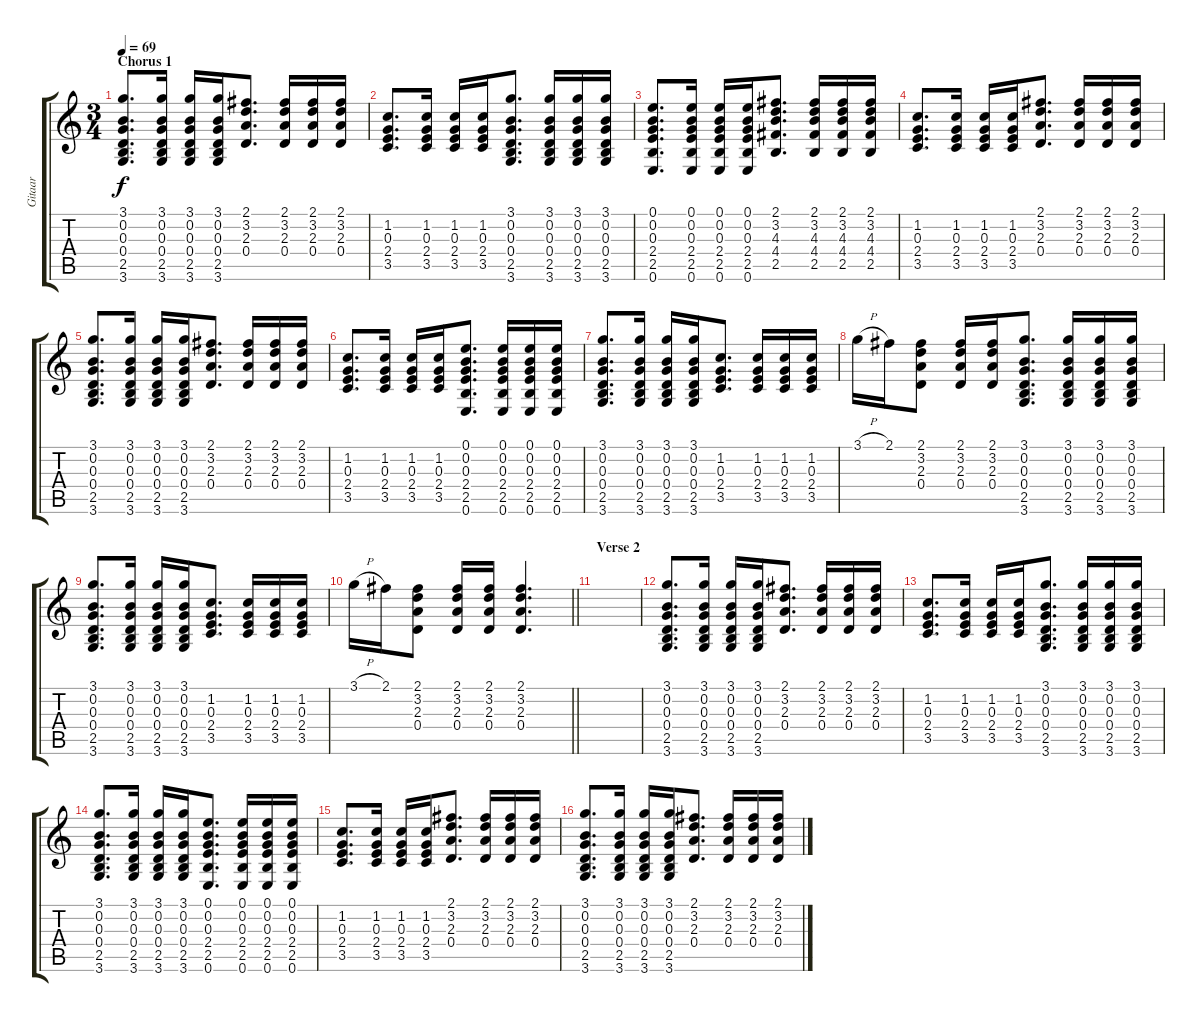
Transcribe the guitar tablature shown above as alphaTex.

\track ("Gitaar" "Gitaar") {instrument acousticguitarsteel}
\staff {score tabs}
\tuning (E4 B3 G3 D3 A2 E2) {hide}
\ts (3 4)
\section ("" "Chorus 1")
\tempo 69
\clef g2
\ks c
(3.1 0.2 0.3 0.4 2.5 3.6).8{d dy f} (3.1 0.2 0.3 0.4 2.5 3.6).16 (3.1 0.2 0.3 0.4 2.5 3.6).16 (3.1 0.2 0.3 0.4 2.5 3.6).16 (2.1 3.2 2.3 0.4).8{d} (2.1 3.2 2.3 0.4).16 (2.1 3.2 2.3 0.4).16 (2.1 3.2 2.3 0.4).16 |
(1.2 0.3 2.4 3.5).8{d} (1.2 0.3 2.4 3.5).16 (1.2 0.3 2.4 3.5).16 (1.2 0.3 2.4 3.5).16 (3.1 0.2 0.3 0.4 2.5 3.6).8{d} (3.1 0.2 0.3 0.4 2.5 3.6).16 (3.1 0.2 0.3 0.4 2.5 3.6).16 (3.1 0.2 0.3 0.4 2.5 3.6).16 |
(0.1 0.2 0.3 2.4 2.5 0.6).8{d} (0.1 0.2 0.3 2.4 2.5 0.6).16 (0.1 0.2 0.3 2.4 2.5 0.6).16 (0.1 0.2 0.3 2.4 2.5 0.6).16 (2.1 3.2 4.3 4.4 2.5).8{d} (2.1 3.2 4.3 4.4 2.5).16 (2.1 3.2 4.3 4.4 2.5).16 (2.1 3.2 4.3 4.4 2.5).16 |
(1.2 0.3 2.4 3.5).8{d} (1.2 0.3 2.4 3.5).16 (1.2 0.3 2.4 3.5).16 (1.2 0.3 2.4 3.5).16 (2.1 3.2 2.3 0.4).8{d} (2.1 3.2 2.3 0.4).16 (2.1 3.2 2.3 0.4).16 (2.1 3.2 2.3 0.4).16 |
(3.1 0.2 0.3 0.4 2.5 3.6).8{d} (3.1 0.2 0.3 0.4 2.5 3.6).16 (3.1 0.2 0.3 0.4 2.5 3.6).16 (3.1 0.2 0.3 0.4 2.5 3.6).16 (2.1 3.2 2.3 0.4).8{d} (2.1 3.2 2.3 0.4).16 (2.1 3.2 2.3 0.4).16 (2.1 3.2 2.3 0.4).16 |
(1.2 0.3 2.4 3.5).8{d} (1.2 0.3 2.4 3.5).16 (1.2 0.3 2.4 3.5).16 (1.2 0.3 2.4 3.5).16 (0.1 0.2 0.3 2.4 2.5 0.6).8{d} (0.1 0.2 0.3 2.4 2.5 0.6).16 (0.1 0.2 0.3 2.4 2.5 0.6).16 (0.1 0.2 0.3 2.4 2.5 0.6).16 |
(3.1 0.2 0.3 0.4 2.5 3.6).8{d} (3.1 0.2 0.3 0.4 2.5 3.6).16 (3.1 0.2 0.3 0.4 2.5 3.6).16 (3.1 0.2 0.3 0.4 2.5 3.6).16 (1.2 0.3 2.4 3.5).8{d} (1.2 0.3 2.4 3.5).16 (1.2 0.3 2.4 3.5).16 (1.2 0.3 2.4 3.5).16 |
3.1{h}.16 2.1.16 (2.1 3.2 2.3 0.4).8 (2.1 3.2 2.3 0.4).16 (2.1 3.2 2.3 0.4).16 (3.1 0.2 0.3 0.4 2.5 3.6).8{d} (3.1 0.2 0.3 0.4 2.5 3.6).16 (3.1 0.2 0.3 0.4 2.5 3.6).16 (3.1 0.2 0.3 0.4 2.5 3.6).16 |
(3.1 0.2 0.3 0.4 2.5 3.6).8{d} (3.1 0.2 0.3 0.4 2.5 3.6).16 (3.1 0.2 0.3 0.4 2.5 3.6).16 (3.1 0.2 0.3 0.4 2.5 3.6).16 (1.2 0.3 2.4 3.5).8{d} (1.2 0.3 2.4 3.5).16 (1.2 0.3 2.4 3.5).16 (1.2 0.3 2.4 3.5).16 |
\barLineRight lightlight
3.1{h}.16 2.1.16 (2.1 3.2 2.3 0.4).8 (2.1 3.2 2.3 0.4).16 (2.1 3.2 2.3 0.4).16 (2.1 3.2 2.3 0.4).4{d} |
\section ("" "Verse 2")
|
(3.1 0.2 0.3 0.4 2.5 3.6).8{d} (3.1 0.2 0.3 0.4 2.5 3.6).16 (3.1 0.2 0.3 0.4 2.5 3.6).16 (3.1 0.2 0.3 0.4 2.5 3.6).16 (2.1 3.2 2.3 0.4).8{d} (2.1 3.2 2.3 0.4).16 (2.1 3.2 2.3 0.4).16 (2.1 3.2 2.3 0.4).16 |
(1.2 0.3 2.4 3.5).8{d} (1.2 0.3 2.4 3.5).16 (1.2 0.3 2.4 3.5).16 (1.2 0.3 2.4 3.5).16 (3.1 0.2 0.3 0.4 2.5 3.6).8{d} (3.1 0.2 0.3 0.4 2.5 3.6).16 (3.1 0.2 0.3 0.4 2.5 3.6).16 (3.1 0.2 0.3 0.4 2.5 3.6).16 |
(3.1 0.2 0.3 0.4 2.5 3.6).8{d} (3.1 0.2 0.3 0.4 2.5 3.6).16 (3.1 0.2 0.3 0.4 2.5 3.6).16 (3.1 0.2 0.3 0.4 2.5 3.6).16 (0.1 0.2 0.3 2.4 2.5 0.6).8{d} (0.1 0.2 0.3 2.4 2.5 0.6).16 (0.1 0.2 0.3 2.4 2.5 0.6).16 (0.1 0.2 0.3 2.4 2.5 0.6).16 |
(1.2 0.3 2.4 3.5).8{d} (1.2 0.3 2.4 3.5).16 (1.2 0.3 2.4 3.5).16 (1.2 0.3 2.4 3.5).16 (2.1 3.2 2.3 0.4).8{d} (2.1 3.2 2.3 0.4).16 (2.1 3.2 2.3 0.4).16 (2.1 3.2 2.3 0.4).16 |
(3.1 0.2 0.3 0.4 2.5 3.6).8{d} (3.1 0.2 0.3 0.4 2.5 3.6).16 (3.1 0.2 0.3 0.4 2.5 3.6).16 (3.1 0.2 0.3 0.4 2.5 3.6).16 (2.1 3.2 2.3 0.4).8{d} (2.1 3.2 2.3 0.4).16 (2.1 3.2 2.3 0.4).16 (2.1 3.2 2.3 0.4).16
